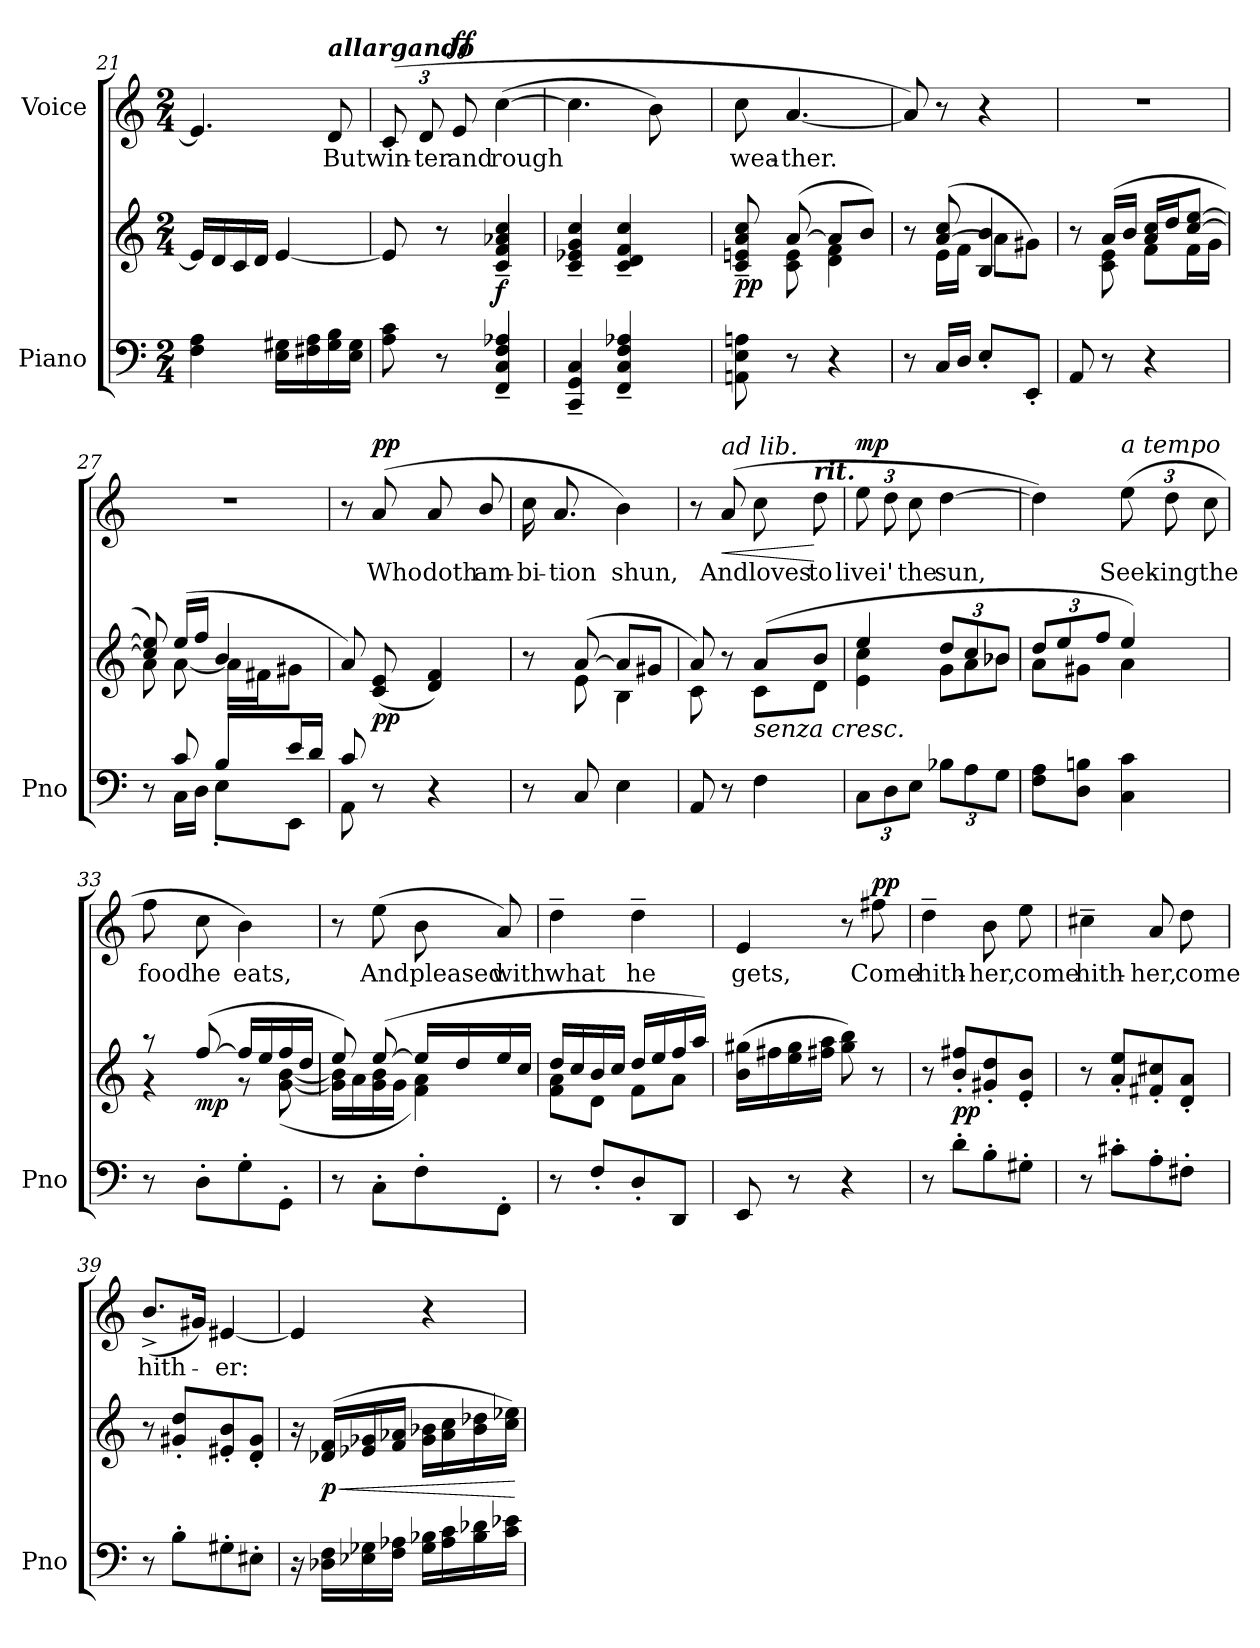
**kern	**kern	**dynam	**kern	**text	**dynam
*part2	*part2	*part2	*part1	*part1	*part1
*staff3	*staff2	*staff2/3	*staff1	*staff1	*staff1
*I"Piano	*	*	*I"Voice	*	*
*I'Pno	*	*	*	*	*
*clefF4	*clefG2	*	*clefG2	*	*
*k[]	*k[]	*	*k[]	*	*
*M2/4	*M2/4	*	*M2/4	*	*
=21	=21	=21	=21	=21	=21
4F\ 4A\	16e/LL]	.	4.e/]	.	.
.	16d/	.	.	.	.
.	16c/	.	.	.	.
.	16d/JJ	.	.	.	.
16E\ 16G#X\LL	[4e/	.	.	.	.
16F#X\ 16A\	.	.	.	.	.
!	!	!	!LO:TX:a:Bi:t=allargando	!	!
!	!	!	!	!LO:LY:b	!
16G#\ 16B\	.	.	8d/	But	.
16E\ 16G#\JJ	.	.	.	.	.
!!LO:LB:g=z
=22	=22	=22	=22	=22	=22
*	*	*	*Xbrackettup	*	*
!	!	!	!	!LO:LY:b	!
8A\ 8c\	8e/]	.	(>12c/	win-	.
!	!	!	!	!LO:LY:b	!
.	.	.	12d/	-ter	.
8r	8r	.	.	.	.
!	!	!	!	!LO:LY:b	!LO:DY:a
.	.	.	12e/	and	ff
!	!	!LO:DY:b	!	!LO:LY:b	!
4FF/~ 4C/~ 4F/~ 4A-X/~	4c/~ 4f/~ 4a-X/~ 4cc/~	f	(>[4cc\	rough	.
=23	=23	=23	=23	=23	=23
4CC/~ 4GG/~ 4C/~	4c/~ 4e-X/~ 4g/~ 4cc/~	.	4.cc\]	.	.
4FF/~ 4C/~ 4F/~ 4A-X/~	4c/~ 4d/~ 4f/~ 4cc/~	.	.	.	.
.	.	.	8b\)	.	.
=24	=24	=24	=24	=24	=24
*	*^	*	*	*	*
!	!	!	!LO:DY:b	!	!LO:LY:b	!
8AAn\ 8E\ 8An\	8c/~ 8en/~ 8a/~ 8cc/~	8ryy	pp	8cc\	wea-	.
!	!	!	!	!	!LO:LY:b	!
8r	(>[8a/	8c\ 8e\	.	[4.a/	-ther.	.
4r	8a/L]	4d\ 4f\	.	.	.	.
.	8b/J)	.	.	.	.	.
=25	=25	=25	=25	=25	=25	=25
8r	8r	8ryy	.	8a/])	.	.
16C/LL	(>[8a/ 8cc/	16e\LL	.	8r	.	.
16D/JJ	.	16f\JJ	.	.	.	.
8E'/L	4B/ 4b/	8a\L]	.	4r	.	.
8EE'/J	.	8g#X\J)	.	.	.	.
!!LO:LB:g=z
=26	=26	=26	=26	=26	=26	=26
8AA/	8r	8ryy	.	2r	.	.
8r	(>16a/LL	8c\ 8e\	.	.	.	.
.	16b/JJ	.	.	.	.	.
4r	16a/ 16cc/LL	8f\L	.	.	.	.
.	16dd/J	.	.	.	.	.
.	[8cc/ [8ee/J	16f\L	.	.	.	.
.	.	16g\JJ	.	.	.	.
=27	=27	=27	=27	=27	=27	=27
*^	*	*	*	*	*	*
8r	8ryy	8cc/] 8ee/])	8a\	.	2r	.	.
8c/	16C\LL	(>16ee/LL	[8a\	.	.	.	.
.	16D\JJ	16ff/JJ	.	.	.	.	.
8B/L	8E'\L	4b/	16a\LL]	.	.	.	.
.	.	.	16f#X\J	.	.	.	.
16e/L	8EE\J	.	8g#X\J	.	.	.	.
16d/JJ	.	.	.	.	.	.	.
*	*	*v	*v	*	*	*	*
=28	=28	=28	=28	=28	=28	=28
8c/	8AA\	8a/)	.	8r	.	.
!	!	!	!LO:DY:b	!	!LO:LY:b	!LO:DY:a
8r	4.ryy	(>8c/ 8e/	pp	(>8a/	Who	pp
!	!	!	!	!	!LO:LY:b	!
4r	.	4d/ 4f/)	.	8a/	doth	.
!	!	!	!	!	!LO:LY:b	!
.	.	.	.	8b/	am-	.
*v	*v	*	*	*	*	*
!!LO:PB:g=z
=29	=29	=29	=29	=29	=29
*	*^	*	*	*	*
!	!	!	!	!	!LO:LY:b	!
8r	8r	8ryy	.	16cc\	-bi-	.
!	!	!	!	!	!LO:LY:b	!
.	.	.	.	8.a/	-tion	.
8C/	(>[8a/	8e\	.	.	.	.
!	!	!	!	!	!LO:LY:b	!
4E\	8a/L]	4B\	.	4b\)	shun,	.
.	8g#X/J	.	.	.	.	.
=30	=30	=30	=30	=30	=30	=30
8AA/	8a/)	8c\	.	8r	.	.
!	!	!	!	!LO:TX:a:i:t=ad lib.	!	!
!	!	!	!	!	!LO:LY:b	!LO:HP:b
8r	8r	8ryy	.	(>8a/	And	<
!	!LO:TX:b:i:t=senza cresc.	!	!	!	!	!
!	!	!	!	!	!LO:LY:b	!
4F\	(>8a/L	8c\L	.	8cc\	loves	.
!	!	!	!	!LO:TX:a:Bi:t=rit.	!	!
!	!	!	!	!	!LO:LY:b	!
.	8b/J	8d\J	.	8dd\	to	[
=31	=31	=31	=31	=31	=31	=31
*Xbrackettup	*	*	*	*	*	*
!	!	!	!	!	!LO:LY:b	!LO:DY:a
12C\L	4ee/	4e\ 4cc\	.	12ee\	live	mp
!	!	!	!	!	!LO:LY:b	!
12D\	.	.	.	12dd\	i'	.
!	!	!	!	!	!LO:LY:b	!
12E\J	.	.	.	12cc\	the	.
*	*Xbrackettup	*Xtuplet	*	*	*	*
!	!	!	!	!	!LO:LY:b	!
12B-X\L	12dd/L	12g\L	.	[4dd\	sun,	.
12A\	12cc/	12a\	.	.	.	.
12G\J	12b-X/J	12b-\J	.	.	.	.
=32	=32	=32	=32	=32	=32	=32
*	*tuplet	*	*	*	*	*
8F\ 8A\L	12dd/L	8a\L	.	4dd\])	.	.
.	12ee/	.	.	.	.	.
8D\ 8Bn\J	.	8g#X\J	.	.	.	.
.	12ff/J	.	.	.	.	.
!	!	!	!	!LO:TX:a:i:t=a tempo	!	!
!	!	!	!	!	!LO:LY:b	!
4C\ 4c\	4ee/)	4a\	.	(>12ee\	Seek-	.
!	!	!	!	!	!LO:LY:b	!
.	.	.	.	12dd\	-ing	.
!	!	!	!	!	!LO:LY:b	!
.	.	.	.	12cc\	the	.
!!LO:LB:g=z
=33	=33	=33	=33	=33	=33	=33
!	!	!	!	!	!LO:LY:b	!
8r	8r	4r	.	8ff\	food	.
!	!	!	!LO:DY:b	!	!LO:LY:b	!
8D'\L	(>[8ff/	.	mp	8cc\	he	.
!	!	!	!	!	!LO:LY:b	!
8G'\	16ff/LL]	8r	.	4b\)	eats,	.
.	16ee/	.	.	.	.	.
8GG'\J	16ff/	(<[8g\ [8b\	.	.	.	.
.	16dd/JJ	.	.	.	.	.
=34	=34	=34	=34	=34	=34	=34
8r	8ee/)	16g\] 16b\]LL	.	8r	.	.
.	.	16a\	.	.	.	.
!	!	!	!	!	!LO:LY:b	!
8C'\L	(>[8ee/	16g\ 16b\	.	(>8ee\	And	.
.	.	16g\JJ	.	.	.	.
!	!	!	!	!	!LO:LY:b	!
8F'\	16ee/LL]	4f\ 4a\)	.	8b\	pleased	.
.	16dd/	.	.	.	.	.
!	!	!	!	!	!LO:LY:b	!
8FF'\J	16ee/	.	.	8a/)	with	.
.	16cc/JJ	.	.	.	.	.
=35	=35	=35	=35	=35	=35	=35
!	!	!	!	!	!LO:LY:b	!
8r	16dd/LL	8f\ 8a\L	.	4dd~\	what	.
.	16cc/	.	.	.	.	.
8F'/L	16b/	8d\J	.	.	.	.
.	16cc/JJ	.	.	.	.	.
!	!	!	!	!	!LO:LY:b	!
8D'/	16dd/LL	8f\L	.	4dd~\	he	.
.	16ee/	.	.	.	.	.
8DD/J	16ff/	8a\J	.	.	.	.
.	16aa/JJ)	.	.	.	.	.
*	*v	*v	*	*	*	*
!!LO:LB:g=z
=36	=36	=36	=36	=36	=36
!	!	!	!	!LO:LY:b	!
8EE/	(>16b\ 16gg#X\LL	.	4e/	gets,	.
.	16ff#X\	.	.	.	.
8r	16ee\ 16gg#\	.	.	.	.
.	16ff#X\ 16aa\JJ	.	.	.	.
4r	8gg#\ 8bb\)	.	8r	.	.
!	!	!	!	!LO:LY:b	!LO:DY:a
.	8r	.	8ff#X\	Come	pp
=37	=37	=37	=37	=37	=37
!	!	!	!	!LO:LY:b	!
8r	8r	.	4dd~\	hith-	.
!	!	!LO:DY:b	!	!	!
8d'\L	8b/' 8ff#X/'L	pp	.	.	.
!	!	!	!	!LO:LY:b	!
8B'\	8g#X/' 8dd/'	.	8b\	-her,	.
!	!	!	!	!LO:LY:b	!
8G#X'\J	8e/' 8b/'J	.	8ee\	come	.
=38	=38	=38	=38	=38	=38
!	!	!	!	!LO:LY:b	!
8r	8r	.	4cc#X~\	hith-	.
8c#X'\L	8a/' 8ee/'L	.	.	.	.
!	!	!	!	!LO:LY:b	!
8A'\	8f#X/' 8cc#X/'	.	8a/	-her,	.
!	!	!	!	!LO:LY:b	!
8F#X'\J	8d/' 8a/'J	.	8dd\	come	.
=39	=39	=39	=39	=39	=39
!	!	!	!	!LO:LY:b	!
8r	8r	.	(<8.b^/L	hith-	.
8B'\L	8g#X/' 8dd/'L	.	.	.	.
.	.	.	16g#X/Jk)	.	.
!	!	!	!	!LO:LY:b	!
8G#X'\	8e#X/' 8b/'	.	[4e#X/	-er:	.
8E#X'\J	8d/' 8g#/'J	.	.	.	.
!!LO:LB:g=z
=40	=40	=40	=40	=40	=40
16r	16r	.	4e#/]	.	.
!	!	!LO:HP:b	!	!	!
!	!	!LO:DY:n=1:b	!	!	!
16D-X\ 16F\LL	(>16d-X/ 16f/LL	< p	.	.	.
16E-X\ 16G-X\	16e-X/ 16g-X/	.	.	.	.
16F\ 16A-X\JJ	16f/ 16a-X/JJ	.	.	.	.
16G-\ 16B-X\LL	16g-\ 16b-X\LL	.	4r	.	.
16A-\ 16c\	16a-\ 16cc\	.	.	.	.
16B-\ 16d-X\	16b-\ 16dd-X\	.	.	.	.
16c\ 16e-X\JJ	16cc\ 16ee-X\JJ)	.	.	.	.
.	.	[	.	.	.
=	=	=	=	=	=
*-	*-	*-	*-	*-	*-
